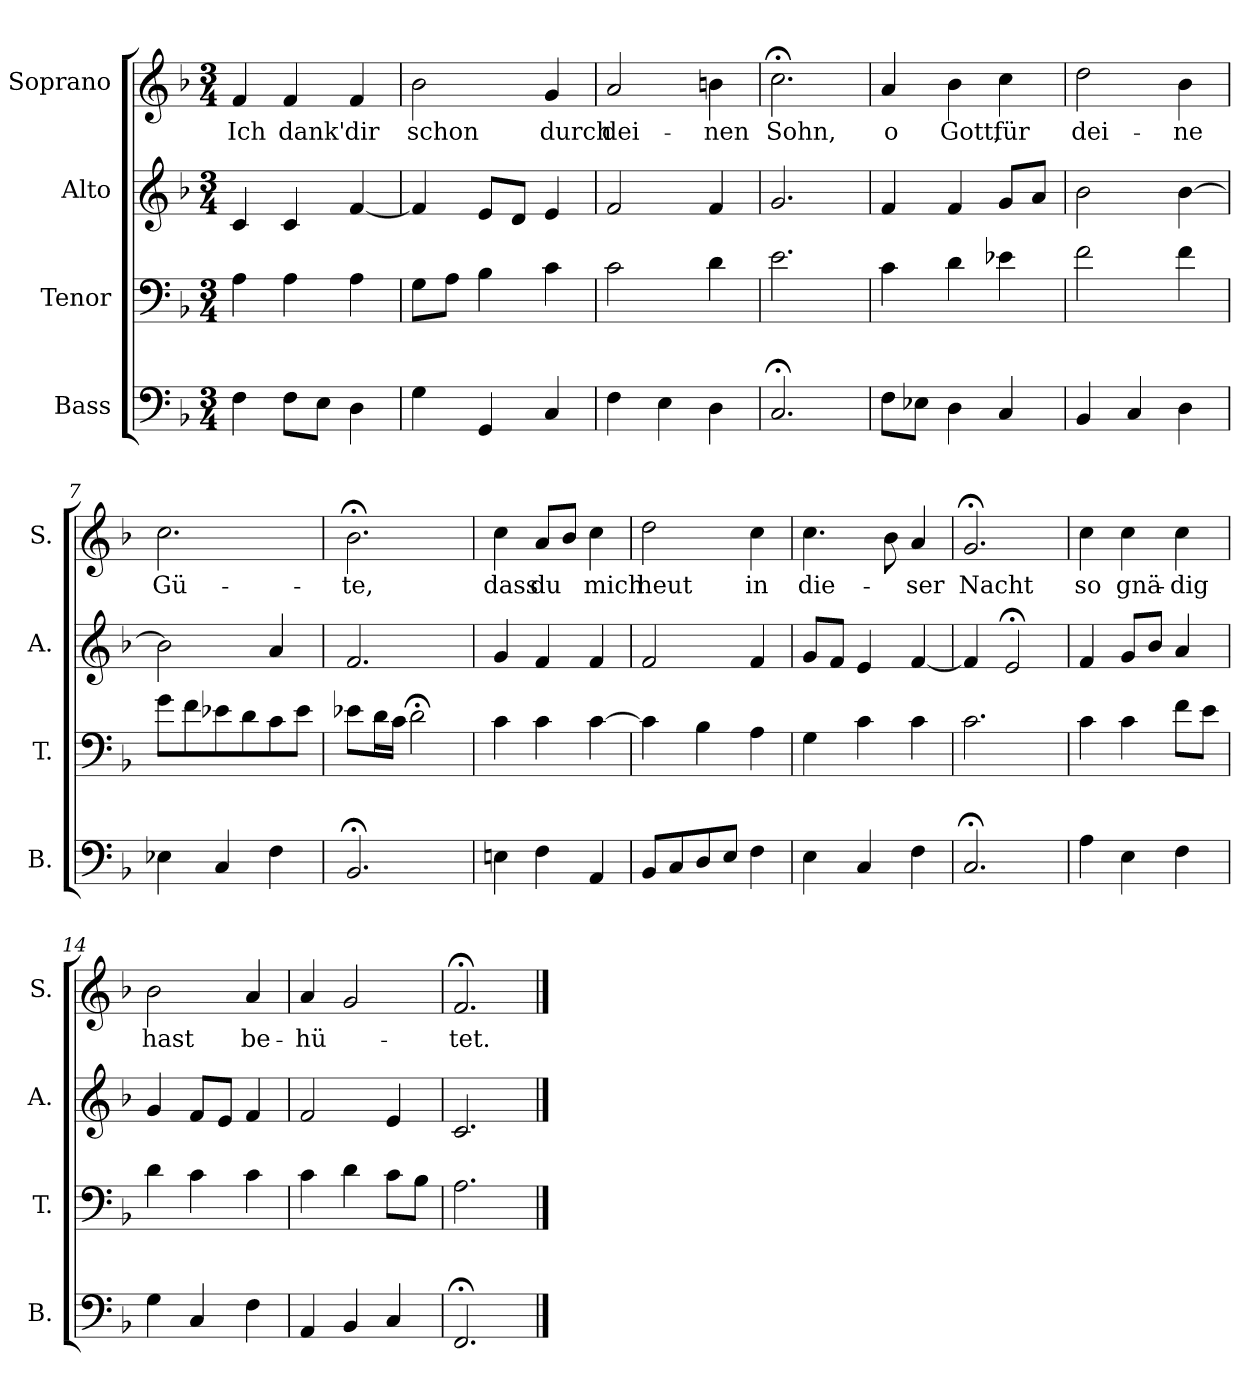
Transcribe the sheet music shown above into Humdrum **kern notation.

**kern	**kern	**kern	**kern	**text
*part4	*part3	*part2	*part1	*part1
*staff4	*staff3	*staff2	*staff1	*staff1
*I"Bass	*I"Tenor	*I"Alto	*I"Soprano	*
*I'B.	*I'T.	*I'A.	*I'S.	*
*clefF4	*clefF4	*clefG2	*clefG2	*
*k[b-]	*k[b-]	*k[b-]	*k[b-]	*
*F:	*F:	*F:	*F:	*
*M3/4	*M3/4	*M3/4	*M3/4	*
=1	=1	=1	=1	=1
!	!	!	!	!LO:LY:b
4F\	4A\	4c/	4f/	Ich
!	!	!	!	!LO:LY:b
8F\L	4A\	4c/	4f/	dank'
8E\J	.	.	.	.
!	!	!	!	!LO:LY:b
4D\	4A\	[4f/	4f/	dir
=2	=2	=2	=2	=2
!	!	!	!	!LO:LY:b
4G\	8G\L	4f/]	2b-\	schon
.	8A\J	.	.	.
4GG/	4B-\	8e/L	.	.
.	.	8d/J	.	.
!	!	!	!	!LO:LY:b
4C/	4c\	4e/	4g/	durch
=3	=3	=3	=3	=3
!	!	!	!	!LO:LY:b
4F\	2c\	2f/	2a/	dei-
4E\	.	.	.	.
!	!	!	!	!LO:LY:b
4D\	4d\	4f/	4bn\	-nen
=4	=4	=4	=4	=4
!	!	!	!	!LO:LY:b
2.C;</	2.e\	2.g/	2.cc;<\	Sohn,
=5	=5	=5	=5	=5
!	!	!	!	!LO:LY:b
8F\L	4c\	4f/	4a/	o
8E-X\J	.	.	.	.
!	!	!	!	!LO:LY:b
4D\	4d\	4f/	4b-\	Gott,
!	!	!	!	!LO:LY:b
4C/	4e-X\	8g/L	4cc\	für
.	.	8a/J	.	.
=6	=6	=6	=6	=6
!	!	!	!	!LO:LY:b
4BB-/	2f\	2b-\	2dd\	dei-
4C/	.	.	.	.
!	!	!	!	!LO:LY:b
4D\	4f\	[4b-\	4b-\	-ne
=7	=7	=7	=7	=7
!	!	!	!	!LO:LY:b
4E-X\	8g\L	2b-\]	2.cc\	Gü-
.	8f\	.	.	.
4C/	8e-X\	.	.	.
.	8d\	.	.	.
4F\	8c\	4a/	.	.
.	8e-\J	.	.	.
!!LO:LB:g=z
=8	=8	=8	=8	=8
!	!	!	!	!LO:LY:b
2.BB-;</	8e-X\L	2.f/	2.b-;<\	-te,
.	16d\L	.	.	.
.	16c\JJ	.	.	.
.	2d;<\	.	.	.
!!LO:LB:g=z
=9	=9	=9	=9	=9
!	!	!	!	!LO:LY:b
4En\	4c\	4g/	4cc\	dass
!	!	!	!	!LO:LY:b
4F\	4c\	4f/	8a/L	du
.	.	.	8b-/J	.
!	!	!	!	!LO:LY:b
4AA/	[4c\	4f/	4cc\	mich
=10	=10	=10	=10	=10
!	!	!	!	!LO:LY:b
8BB-/L	4c\]	2f/	2dd\	heut
8C/	.	.	.	.
8D/	4B-\	.	.	.
8E/J	.	.	.	.
!	!	!	!	!LO:LY:b
4F\	4A\	4f/	4cc\	in
=11	=11	=11	=11	=11
!	!	!	!	!LO:LY:b
4E\	4G\	8g/L	4.cc\	die-
.	.	8f/J	.	.
4C/	4c\	4e/	.	.
.	.	.	8b-\	.
!	!	!	!	!LO:LY:b
4F\	4c\	[4f/	4a/	-ser
=12	=12	=12	=12	=12
!	!	!	!	!LO:LY:b
2.C;</	2.c\	4f/]	2.g;</	Nacht
.	.	2e;</	.	.
=13	=13	=13	=13	=13
!	!	!	!	!LO:LY:b
4A\	4c\	4f/	4cc\	so
!	!	!	!	!LO:LY:b
4E\	4c\	8g/L	4cc\	gnä-
.	.	8b-/J	.	.
!	!	!	!	!LO:LY:b
4F\	8f\L	4a/	4cc\	-dig
.	8e\J	.	.	.
=14	=14	=14	=14	=14
!	!	!	!	!LO:LY:b
4G\	4d\	4g/	2b-\	hast
4C/	4c\	8f/L	.	.
.	.	8e/J	.	.
!	!	!	!	!LO:LY:b
4F\	4c\	4f/	4a/	be-
=15	=15	=15	=15	=15
!	!	!	!	!LO:LY:b
4AA/	4c\	2f/	4a/	-hü-
4BB-/	4d\	.	2g/	.
4C/	8c\L	4e/	.	.
.	8B-\J	.	.	.
=16	=16	=16	=16	=16
!	!	!	!	!LO:LY:b
2.FF;</	2.A\	2.c/	2.f;</	-tet.
==	==	==	==	==
*-	*-	*-	*-	*-
